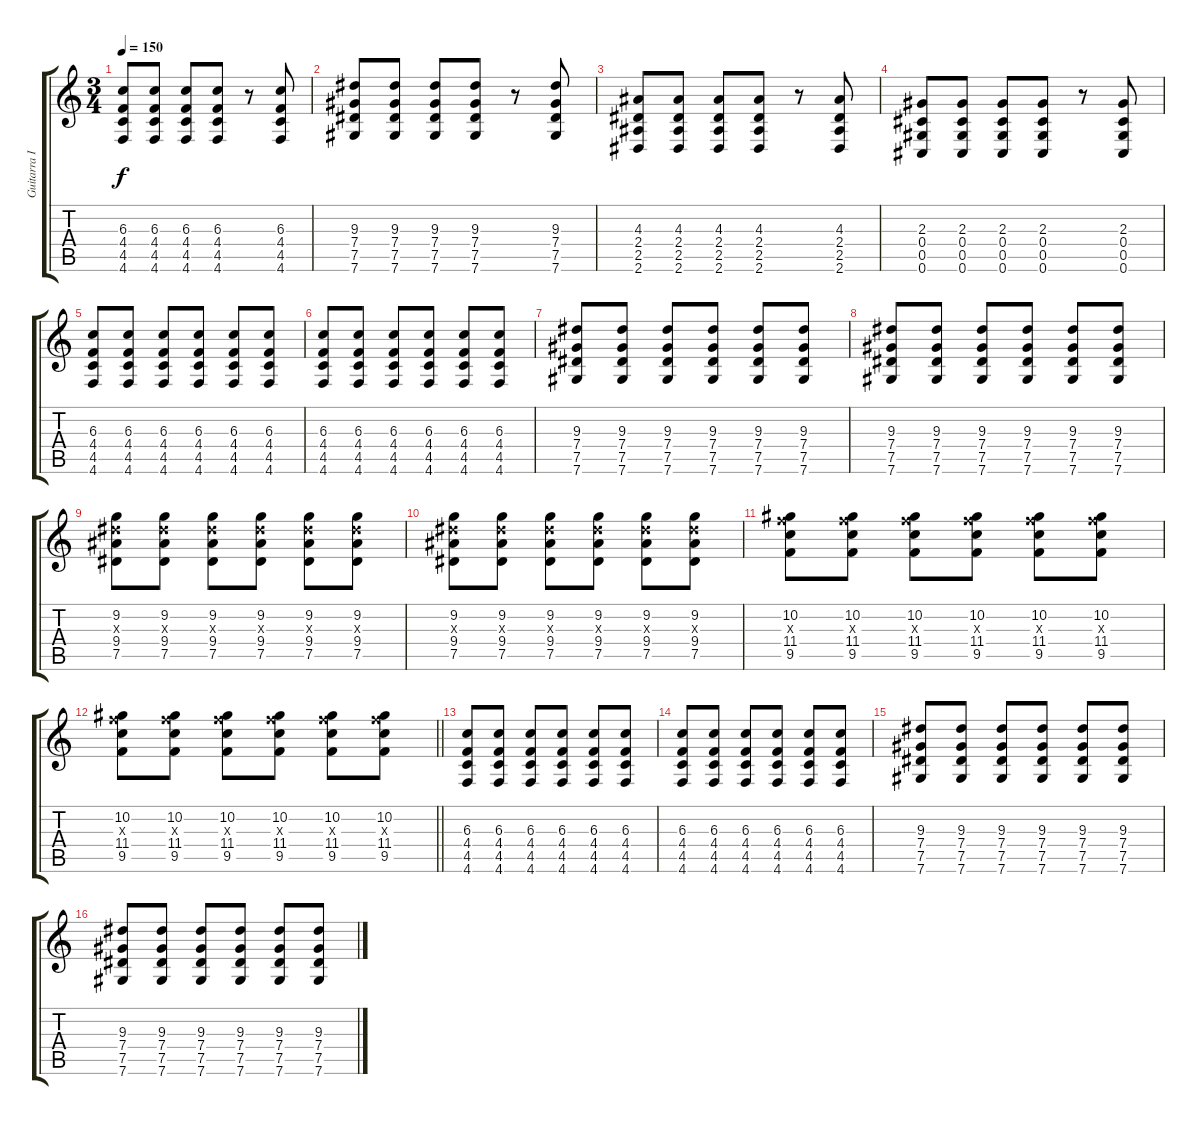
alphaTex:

\track ("Guitarra II" "Guitarra I") {instrument distortionguitar}
\staff {score tabs}
\tuning (Eb4 Bb3 Gb3 Db3 Ab2 Db2) {hide}
\ts (3 4)
\tempo 150
\clef g2
\ks c
(6.3 4.4 4.5 4.6).8{dy f} (6.3 4.4 4.5 4.6).8 (6.3 4.4 4.5 4.6).8 (6.3 4.4 4.5 4.6).8 r.8 (6.3 4.4 4.5 4.6).8 |
(9.3 7.4 7.5 7.6).8 (9.3 7.4 7.5 7.6).8 (9.3 7.4 7.5 7.6).8 (9.3 7.4 7.5 7.6).8 r.8 (9.3 7.4 7.5 7.6).8 |
(4.3 2.4 2.5 2.6).8 (4.3 2.4 2.5 2.6).8 (4.3 2.4 2.5 2.6).8 (4.3 2.4 2.5 2.6).8 r.8 (4.3 2.4 2.5 2.6).8 |
(2.3 0.4 0.5 0.6).8 (2.3 0.4 0.5 0.6).8 (2.3 0.4 0.5 0.6).8 (2.3 0.4 0.5 0.6).8 r.8 (2.3 0.4 0.5 0.6).8 |
(6.3 4.4 4.5 4.6).8 (6.3 4.4 4.5 4.6).8 (6.3 4.4 4.5 4.6).8 (6.3 4.4 4.5 4.6).8 (6.3 4.4 4.5 4.6).8 (6.3 4.4 4.5 4.6).8 |
(6.3 4.4 4.5 4.6).8 (6.3 4.4 4.5 4.6).8 (6.3 4.4 4.5 4.6).8 (6.3 4.4 4.5 4.6).8 (6.3 4.4 4.5 4.6).8 (6.3 4.4 4.5 4.6).8 |
(9.3 7.4 7.5 7.6).8 (9.3 7.4 7.5 7.6).8 (9.3 7.4 7.5 7.6).8 (9.3 7.4 7.5 7.6).8 (9.3 7.4 7.5 7.6).8 (9.3 7.4 7.5 7.6).8 |
(9.3 7.4 7.5 7.6).8 (9.3 7.4 7.5 7.6).8 (9.3 7.4 7.5 7.6).8 (9.3 7.4 7.5 7.6).8 (9.3 7.4 7.5 7.6).8 (9.3 7.4 7.5 7.6).8 |
(9.2 9.3{x} 9.4 7.5).8 (9.2 9.3{x} 9.4 7.5).8 (9.2 9.3{x} 9.4 7.5).8 (9.2 9.3{x} 9.4 7.5).8 (9.2 9.3{x} 9.4 7.5).8 (9.2 9.3{x} 9.4 7.5).8 |
(9.2 9.3{x} 9.4 7.5).8 (9.2 9.3{x} 9.4 7.5).8 (9.2 9.3{x} 9.4 7.5).8 (9.2 9.3{x} 9.4 7.5).8 (9.2 9.3{x} 9.4 7.5).8 (9.2 9.3{x} 9.4 7.5).8 |
(10.2 11.3{x} 11.4 9.5).8 (10.2 11.3{x} 11.4 9.5).8 (10.2 11.3{x} 11.4 9.5).8 (10.2 11.3{x} 11.4 9.5).8 (10.2 11.3{x} 11.4 9.5).8 (10.2 11.3{x} 11.4 9.5).8 |
\barLineRight lightlight
(10.2 11.3{x} 11.4 9.5).8 (10.2 11.3{x} 11.4 9.5).8 (10.2 11.3{x} 11.4 9.5).8 (10.2 11.3{x} 11.4 9.5).8 (10.2 11.3{x} 11.4 9.5).8 (10.2 11.3{x} 11.4 9.5).8 |
(6.3 4.4 4.5 4.6).8 (6.3 4.4 4.5 4.6).8 (6.3 4.4 4.5 4.6).8 (6.3 4.4 4.5 4.6).8 (6.3 4.4 4.5 4.6).8 (6.3 4.4 4.5 4.6).8 |
(6.3 4.4 4.5 4.6).8 (6.3 4.4 4.5 4.6).8 (6.3 4.4 4.5 4.6).8 (6.3 4.4 4.5 4.6).8 (6.3 4.4 4.5 4.6).8 (6.3 4.4 4.5 4.6).8 |
(9.3 7.4 7.5 7.6).8 (9.3 7.4 7.5 7.6).8 (9.3 7.4 7.5 7.6).8 (9.3 7.4 7.5 7.6).8 (9.3 7.4 7.5 7.6).8 (9.3 7.4 7.5 7.6).8 |
(9.3 7.4 7.5 7.6).8 (9.3 7.4 7.5 7.6).8 (9.3 7.4 7.5 7.6).8 (9.3 7.4 7.5 7.6).8 (9.3 7.4 7.5 7.6).8 (9.3 7.4 7.5 7.6).8
